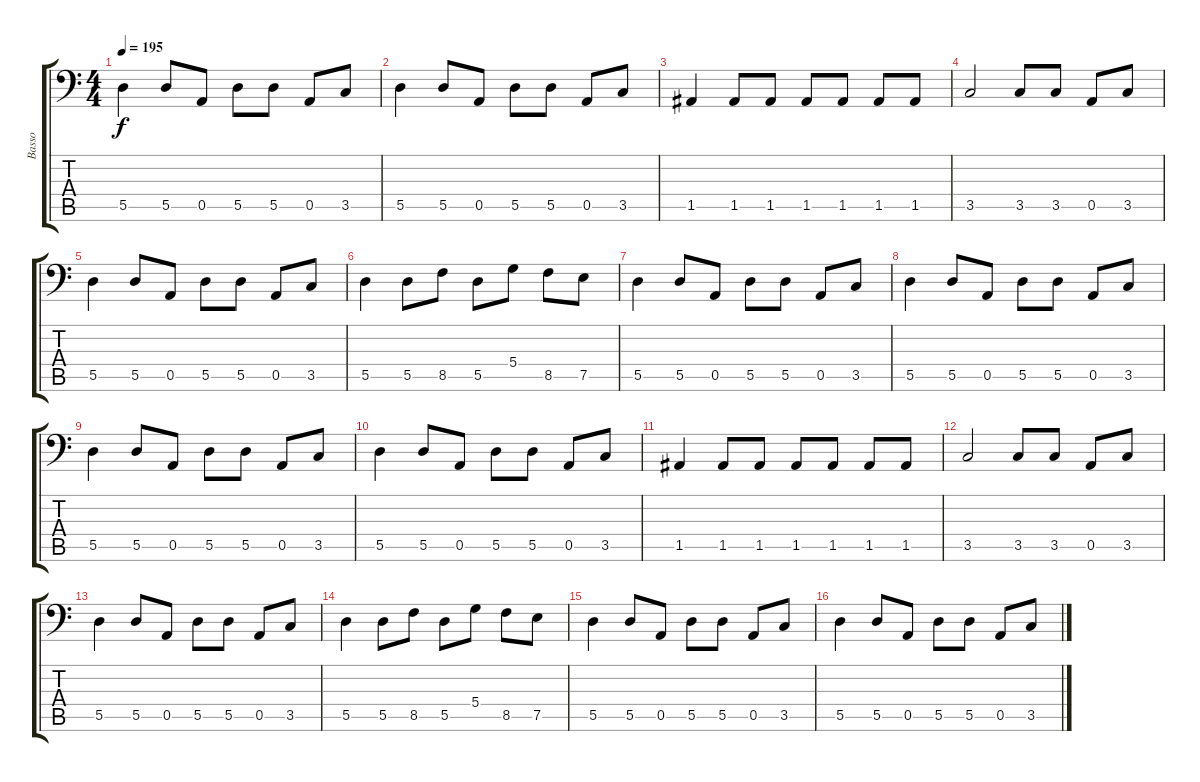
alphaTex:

\track ("Basso" "Basso") {instrument electricbassfinger}
\staff {score tabs}
\tuning (E3 B2 G2 D2 A1 D1) {hide}
\ts (4 4)
\tempo 195
\clef f4
\ks c
5.5.4{dy f} 5.5.8 0.5.8 5.5.8 5.5.8 0.5.8 3.5.8 |
5.5.4 5.5.8 0.5.8 5.5.8 5.5.8 0.5.8 3.5.8 |
1.5.4 1.5.8 1.5.8 1.5.8 1.5.8 1.5.8 1.5.8 |
3.5.2 3.5.8 3.5.8 0.5.8 3.5.8 |
5.5.4 5.5.8 0.5.8 5.5.8 5.5.8 0.5.8 3.5.8 |
5.5.4 5.5.8 8.5.8 5.5.8 5.4.8 8.5.8 7.5.8 |
5.5.4 5.5.8 0.5.8 5.5.8 5.5.8 0.5.8 3.5.8 |
5.5.4 5.5.8 0.5.8 5.5.8 5.5.8 0.5.8 3.5.8 |
5.5.4 5.5.8 0.5.8 5.5.8 5.5.8 0.5.8 3.5.8 |
5.5.4 5.5.8 0.5.8 5.5.8 5.5.8 0.5.8 3.5.8 |
1.5.4 1.5.8 1.5.8 1.5.8 1.5.8 1.5.8 1.5.8 |
3.5.2 3.5.8 3.5.8 0.5.8 3.5.8 |
5.5.4 5.5.8 0.5.8 5.5.8 5.5.8 0.5.8 3.5.8 |
5.5.4 5.5.8 8.5.8 5.5.8 5.4.8 8.5.8 7.5.8 |
5.5.4 5.5.8 0.5.8 5.5.8 5.5.8 0.5.8 3.5.8 |
5.5.4 5.5.8 0.5.8 5.5.8 5.5.8 0.5.8 3.5.8
